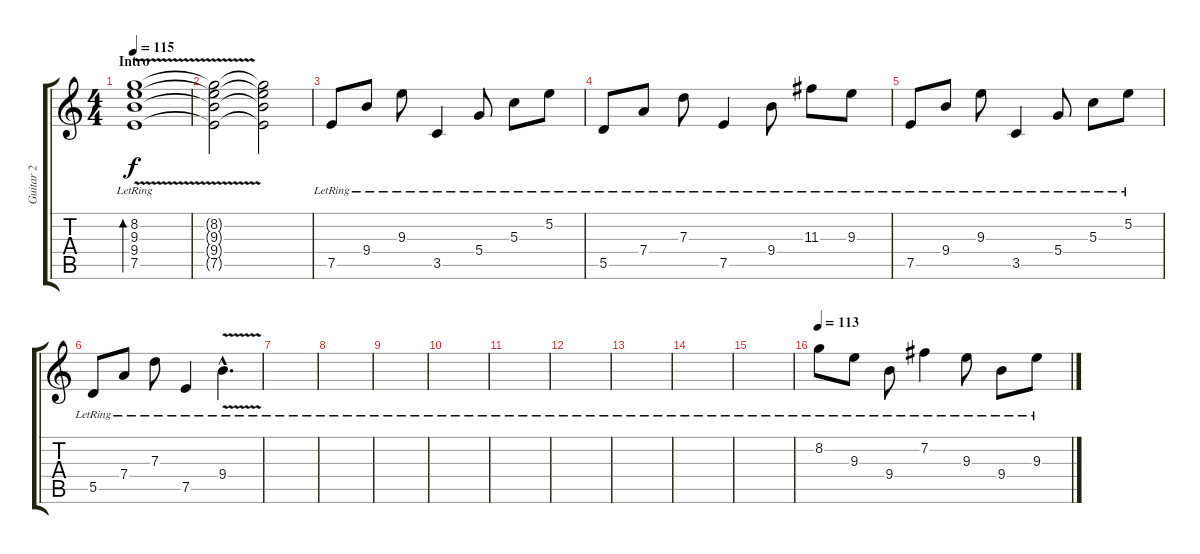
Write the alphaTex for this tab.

\track ("Guitar 2" "Guitar 2") {instrument acousticguitarsteel}
\staff {score tabs}
\tuning (E4 B3 G3 D3 A2 E2) {hide}
\ts (4 4)
\section ("" "Intro")
\tempo 115
\clef g2
\ks c
(8.2{v lr} 9.3{lr} 9.4{lr} 7.5).1{bd 480 dy f instrument acousticguitarsteel} |
(8.2{t} 9.3{t} 9.4{t} 7.5{t}).2 (8.2{t} 9.3{t} 9.4{t} 7.5{t}).2 |
7.5{lr}.8 9.4{lr}.8 9.3{lr}.8 3.5{lr}.4 5.4{lr}.8 5.3{lr}.8 5.2{lr}.8 |
5.5{lr}.8 7.4{lr}.8 7.3{lr}.8 7.5{lr}.4 9.4{lr}.8 11.3{lr}.8 9.3{lr}.8 |
7.5{lr}.8 9.4{lr}.8 9.3{lr}.8 3.5{lr}.4 5.4{lr}.8 5.3{lr}.8 5.2{lr}.8 |
5.5{lr}.8 7.4{lr}.8 7.3{lr}.8 7.5{lr}.4 9.4{v hac lr}.4{d} |
|
|
|
|
|
|
|
|
|
\tempo 113
8.2{lr}.8 9.3{lr}.8 9.4{lr}.8 7.2{lr}.4 9.3{lr}.8 9.4{lr}.8 9.3{lr}.8
